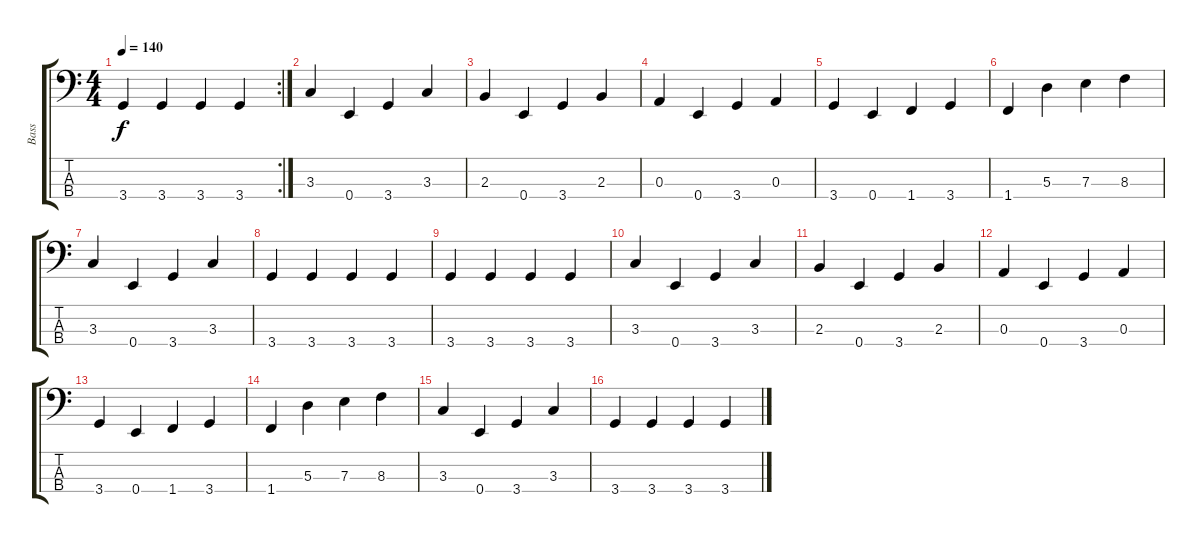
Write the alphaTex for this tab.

\track ("Bass" "Bass") {instrument electricbasspick}
\staff {score tabs}
\tuning (G2 D2 A1 E1) {hide}
\rc 2
\ts (4 4)
\tempo 140
\clef f4
\ks c
3.4.4{dy f} 3.4.4 3.4.4 3.4.4 |
3.3.4 0.4.4 3.4.4 3.3.4 |
2.3.4 0.4.4 3.4.4 2.3.4 |
0.3.4 0.4.4 3.4.4 0.3.4 |
3.4.4 0.4.4 1.4.4 3.4.4 |
1.4.4 5.3.4 7.3.4 8.3.4 |
3.3.4 0.4.4 3.4.4 3.3.4 |
3.4.4 3.4.4 3.4.4 3.4.4 |
3.4.4 3.4.4 3.4.4 3.4.4 |
3.3.4 0.4.4 3.4.4 3.3.4 |
2.3.4 0.4.4 3.4.4 2.3.4 |
0.3.4 0.4.4 3.4.4 0.3.4 |
3.4.4 0.4.4 1.4.4 3.4.4 |
1.4.4 5.3.4 7.3.4 8.3.4 |
3.3.4 0.4.4 3.4.4 3.3.4 |
3.4.4 3.4.4 3.4.4 3.4.4
